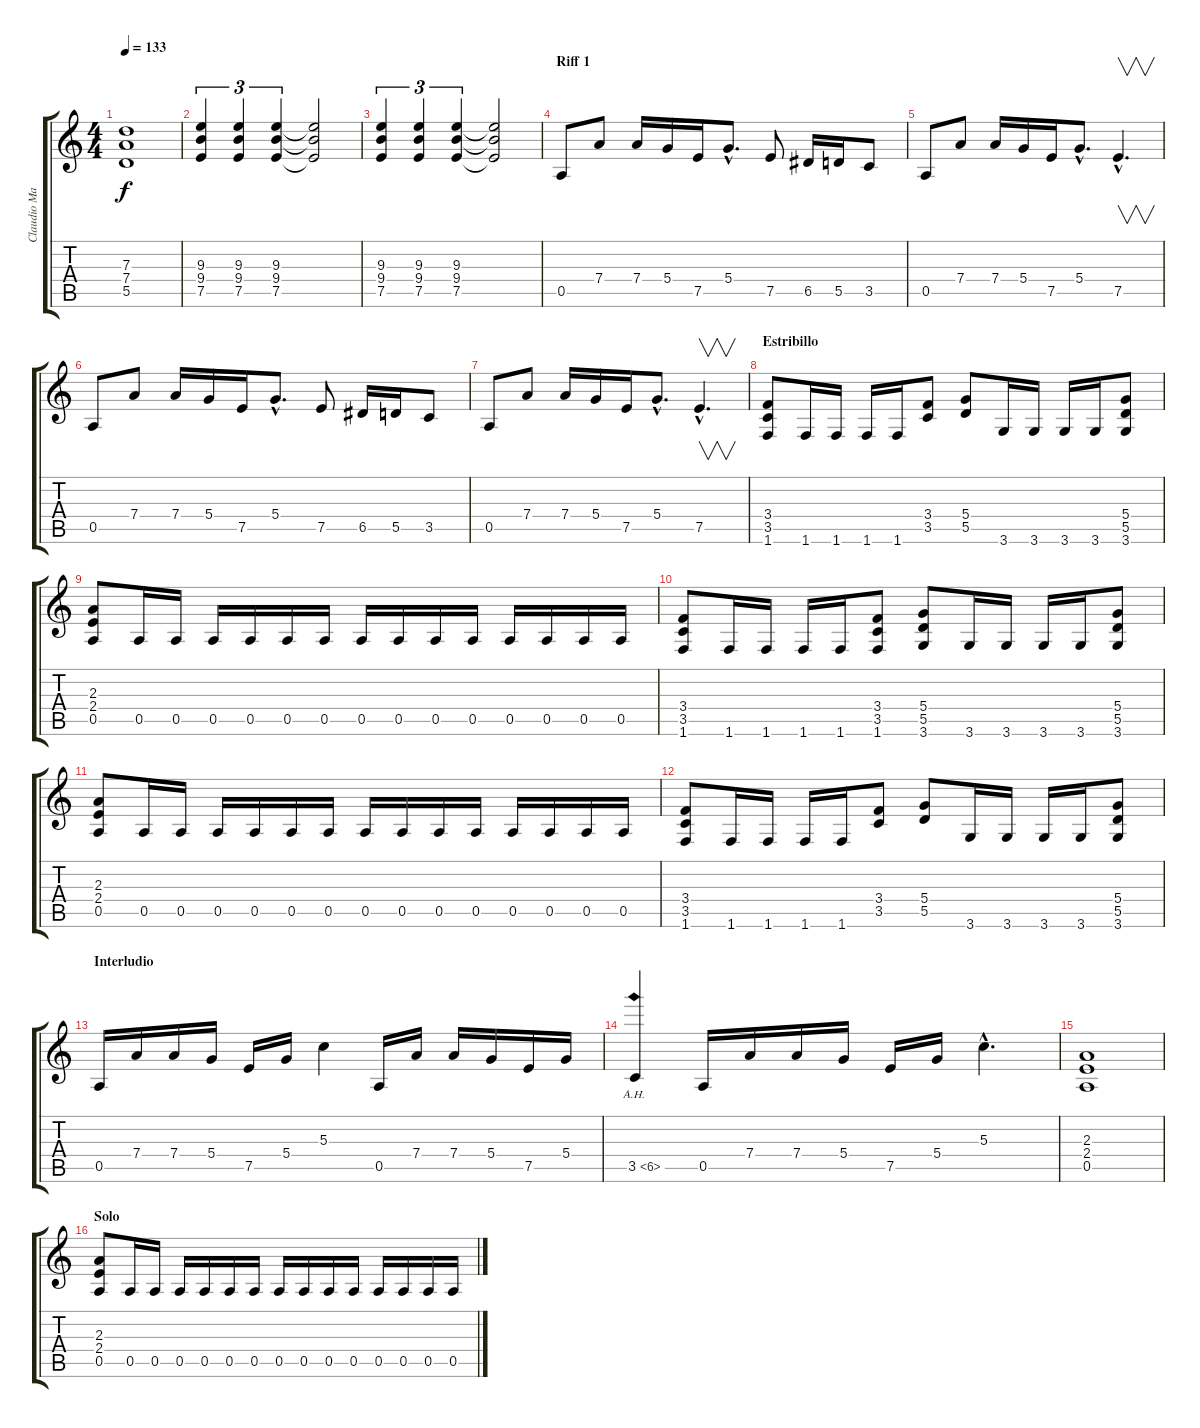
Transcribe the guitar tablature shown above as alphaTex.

\track ("Claudio Marciello (Gtr 2)" "Claudio Ma") {instrument distortionguitar}
\staff {score tabs}
\tuning (E4 B3 G3 D3 A2 E2) {hide}
\ts (4 4)
\tempo 133
\clef g2
\ks c
(7.3 7.4 5.5).1{dy f} |
(9.3 9.4 7.5).4{tu (3 2)} (9.3 9.4 7.5).4{tu (3 2)} (9.3 9.4 7.5).4{tu (3 2)} (9.3{t} 9.4{t} 7.5{t}).2 |
(9.3 9.4 7.5).4{tu (3 2)} (9.3 9.4 7.5).4{tu (3 2)} (9.3 9.4 7.5).4{tu (3 2)} (9.3{t} 9.4{t} 7.5{t}).2 |
\section ("" "Riff 1")
0.5.8 7.4.8 7.4.16 5.4.16 7.5.16 5.4{hac}.8{d} 7.5.8 6.5.16 5.5.16 3.5.8 |
0.5.8 7.4.8 7.4.16 5.4.16 7.5.16 5.4{hac}.8{d} 7.5{hac}.4{v d} |
0.5.8 7.4.8 7.4.16 5.4.16 7.5.16 5.4{hac}.8{d} 7.5.8 6.5.16 5.5.16 3.5.8 |
0.5.8 7.4.8 7.4.16 5.4.16 7.5.16 5.4{hac}.8{d} 7.5{hac}.4{v d} |
\section ("" "Estribillo")
(3.4 3.5 1.6).8 1.6.16 1.6.16 1.6.16 1.6.16 (3.4 3.5).8 (5.4 5.5).8 3.6.16 3.6.16 3.6.16 3.6.16 (5.4 5.5 3.6).8 |
(2.3 2.4 0.5).8 0.5.16 0.5.16 0.5.16 0.5.16 0.5.16 0.5.16 0.5.16 0.5.16 0.5.16 0.5.16 0.5.16 0.5.16 0.5.16 0.5.16 |
(3.4 3.5 1.6).8 1.6.16 1.6.16 1.6.16 1.6.16 (3.4 3.5 1.6).8 (5.4 5.5 3.6).8 3.6.16 3.6.16 3.6.16 3.6.16 (5.4 5.5 3.6).8 |
(2.3 2.4 0.5).8 0.5.16 0.5.16 0.5.16 0.5.16 0.5.16 0.5.16 0.5.16 0.5.16 0.5.16 0.5.16 0.5.16 0.5.16 0.5.16 0.5.16 |
(3.4 3.5 1.6).8 1.6.16 1.6.16 1.6.16 1.6.16 (3.4 3.5).8 (5.4 5.5).8 3.6.16 3.6.16 3.6.16 3.6.16 (5.4 5.5 3.6).8 |
\section ("" "Interludio")
0.5.16 7.4.16 7.4.16 5.4.16 7.5.16 5.4.16 5.3.4 0.5.16 7.4.16 7.4.16 5.4.16 7.5.16 5.4.16 |
3.5{ah 3}.4 0.5.16 7.4.16 7.4.16 5.4.16 7.5.16 5.4.16 5.3{hac}.4{d} |
(2.3 2.4 0.5).1 |
\section ("" "Solo")
(2.3 2.4 0.5).8 0.5.16 0.5.16 0.5.16 0.5.16 0.5.16 0.5.16 0.5.16 0.5.16 0.5.16 0.5.16 0.5.16 0.5.16 0.5.16 0.5.16
